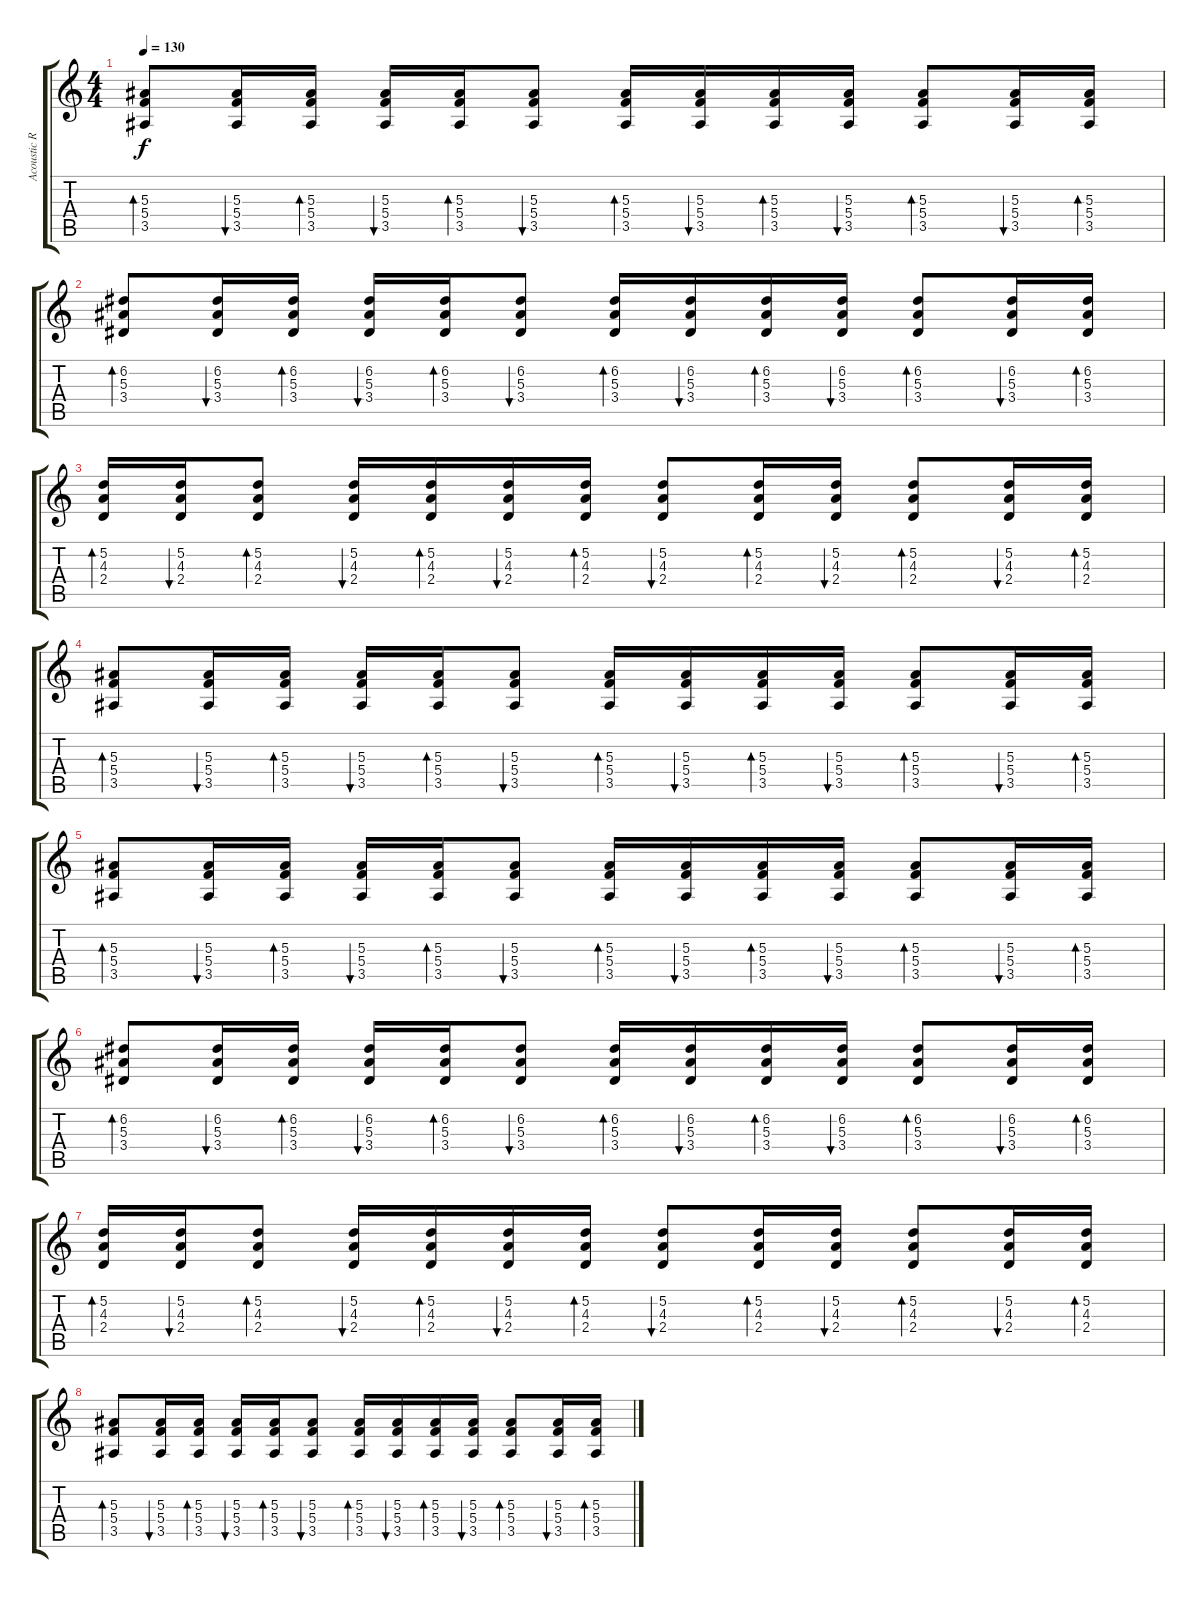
\track ("Acoustic Rhytm Guitar" "Acoustic R") {instrument acousticguitarsteel}
\staff {score tabs}
\tuning (D4 A3 F3 C3 G2 D2) {hide}
\ts (4 4)
\tempo 130
\clef g2
\ks c
(5.3 5.4 3.5).8{bd 60 dy f} (5.3 5.4 3.5).16{bu 60} (5.3 5.4 3.5).16{bd 60} (5.3 5.4 3.5).16{bu 60} (5.3 5.4 3.5).16{bd 60} (5.3 5.4 3.5).8{bu 60} (5.3 5.4 3.5).16{bd 60} (5.3 5.4 3.5).16{bu 60} (5.3 5.4 3.5).16{bd 60} (5.3 5.4 3.5).16{bu 60} (5.3 5.4 3.5).8{bd 60} (5.3 5.4 3.5).16{bu 60} (5.3 5.4 3.5).16{bd 60} |
(6.2 5.3 3.4).8{bd 60} (6.2 5.3 3.4).16{bu 60} (6.2 5.3 3.4).16{bd 60} (6.2 5.3 3.4).16{bu 60} (6.2 5.3 3.4).16{bd 60} (6.2 5.3 3.4).8{bu 60} (6.2 5.3 3.4).16{bd 60} (6.2 5.3 3.4).16{bu 60} (6.2 5.3 3.4).16{bd 60} (6.2 5.3 3.4).16{bu 60} (6.2 5.3 3.4).8{bd 60} (6.2 5.3 3.4).16{bu 60} (6.2 5.3 3.4).16{bd 60} |
(5.2 4.3 2.4).16{bd 60} (5.2 4.3 2.4).16{bu 60} (5.2 4.3 2.4).8{bd 60} (5.2 4.3 2.4).16{bu 60} (5.2 4.3 2.4).16{bd 60} (5.2 4.3 2.4).16{bu 60} (5.2 4.3 2.4).16{bd 60} (5.2 4.3 2.4).8{bu 60} (5.2 4.3 2.4).16{bd 60} (5.2 4.3 2.4).16{bu 60} (5.2 4.3 2.4).8{bd 60} (5.2 4.3 2.4).16{bu 60} (5.2 4.3 2.4).16{bd 60} |
(5.3 5.4 3.5).8{bd 60} (5.3 5.4 3.5).16{bu 60} (5.3 5.4 3.5).16{bd 60} (5.3 5.4 3.5).16{bu 60} (5.3 5.4 3.5).16{bd 60} (5.3 5.4 3.5).8{bu 60} (5.3 5.4 3.5).16{bd 60} (5.3 5.4 3.5).16{bu 60} (5.3 5.4 3.5).16{bd 60} (5.3 5.4 3.5).16{bu 60} (5.3 5.4 3.5).8{bd 60} (5.3 5.4 3.5).16{bu 60} (5.3 5.4 3.5).16{bd 60} |
(5.3 5.4 3.5).8{bd 60} (5.3 5.4 3.5).16{bu 60} (5.3 5.4 3.5).16{bd 60} (5.3 5.4 3.5).16{bu 60} (5.3 5.4 3.5).16{bd 60} (5.3 5.4 3.5).8{bu 60} (5.3 5.4 3.5).16{bd 60} (5.3 5.4 3.5).16{bu 60} (5.3 5.4 3.5).16{bd 60} (5.3 5.4 3.5).16{bu 60} (5.3 5.4 3.5).8{bd 60} (5.3 5.4 3.5).16{bu 60} (5.3 5.4 3.5).16{bd 60} |
(6.2 5.3 3.4).8{bd 60} (6.2 5.3 3.4).16{bu 60} (6.2 5.3 3.4).16{bd 60} (6.2 5.3 3.4).16{bu 60} (6.2 5.3 3.4).16{bd 60} (6.2 5.3 3.4).8{bu 60} (6.2 5.3 3.4).16{bd 60} (6.2 5.3 3.4).16{bu 60} (6.2 5.3 3.4).16{bd 60} (6.2 5.3 3.4).16{bu 60} (6.2 5.3 3.4).8{bd 60} (6.2 5.3 3.4).16{bu 60} (6.2 5.3 3.4).16{bd 60} |
(5.2 4.3 2.4).16{bd 60} (5.2 4.3 2.4).16{bu 60} (5.2 4.3 2.4).8{bd 60} (5.2 4.3 2.4).16{bu 60} (5.2 4.3 2.4).16{bd 60} (5.2 4.3 2.4).16{bu 60} (5.2 4.3 2.4).16{bd 60} (5.2 4.3 2.4).8{bu 60} (5.2 4.3 2.4).16{bd 60} (5.2 4.3 2.4).16{bu 60} (5.2 4.3 2.4).8{bd 60} (5.2 4.3 2.4).16{bu 60} (5.2 4.3 2.4).16{bd 60} |
(5.3 5.4 3.5).8{bd 60} (5.3 5.4 3.5).16{bu 60} (5.3 5.4 3.5).16{bd 60} (5.3 5.4 3.5).16{bu 60} (5.3 5.4 3.5).16{bd 60} (5.3 5.4 3.5).8{bu 60} (5.3 5.4 3.5).16{bd 60} (5.3 5.4 3.5).16{bu 60} (5.3 5.4 3.5).16{bd 60} (5.3 5.4 3.5).16{bu 60} (5.3 5.4 3.5).8{bd 60} (5.3 5.4 3.5).16{bu 60} (5.3 5.4 3.5).16{bd 60}
